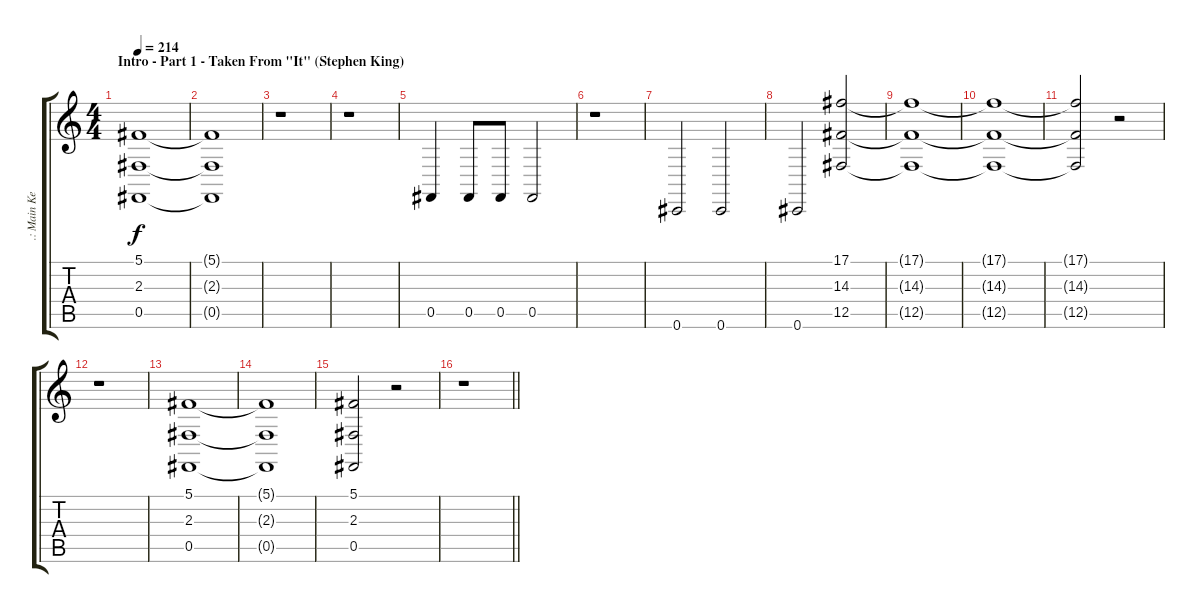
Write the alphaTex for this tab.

\track (".: Main Keyboard :." ".: Main Ke") {instrument marimba}
\staff {score tabs}
\tuning (Db4 Ab3 E3 B2 Gb2 Db2) {hide}
\ts (4 4)
\section ("" "Intro - Part 1 - Taken From \"It\" (Stephen King)")
\tempo 214
\clef g2
\ks c
(5.1 2.3 0.5).1{dy f instrument marimba} |
(5.1{t} 2.3{t} 0.5{t}).1 |
r.1 |
r.1 |
0.5.4 0.5.8 0.5.8 0.5.2 |
r.1 |
0.6.2 0.6.2 |
0.6.2 (17.1 14.3 12.5).2 |
(17.1{t} 14.3{t} 12.5{t}).1 |
(17.1{t} 14.3{t} 12.5{t}).1 |
(17.1{t} 14.3{t} 12.5{t}).2 r.2 |
r.1 |
(5.1 2.3 0.5).1 |
(5.1{t} 2.3{t} 0.5{t}).1 |
(5.1 2.3 0.5).2 r.2 |
\barLineRight lightlight
r.1
